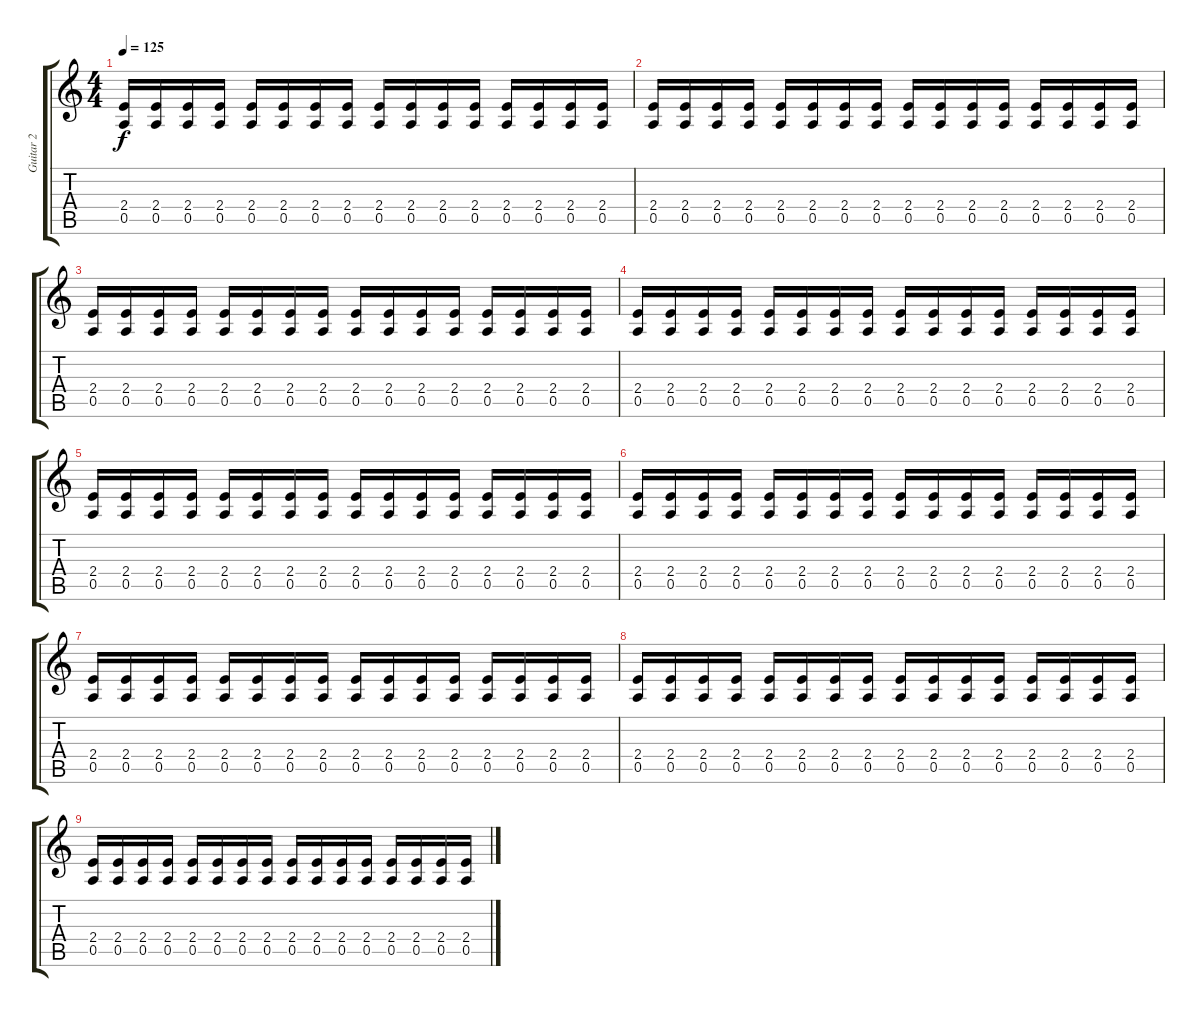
\track ("Guitar 2" "Guitar 2") {instrument overdrivenguitar}
\staff {score tabs}
\tuning (E4 B3 G3 D3 A2 E2) {hide}
\ts (4 4)
\tempo 125
\clef g2
\ks c
(2.4 0.5).16{dy f} (2.4 0.5).16 (2.4 0.5).16 (2.4 0.5).16 (2.4 0.5).16 (2.4 0.5).16 (2.4 0.5).16 (2.4 0.5).16 (2.4 0.5).16 (2.4 0.5).16 (2.4 0.5).16 (2.4 0.5).16 (2.4 0.5).16 (2.4 0.5).16 (2.4 0.5).16 (2.4 0.5).16 |
(2.4 0.5).16 (2.4 0.5).16 (2.4 0.5).16 (2.4 0.5).16 (2.4 0.5).16 (2.4 0.5).16 (2.4 0.5).16 (2.4 0.5).16 (2.4 0.5).16 (2.4 0.5).16 (2.4 0.5).16 (2.4 0.5).16 (2.4 0.5).16 (2.4 0.5).16 (2.4 0.5).16 (2.4 0.5).16 |
(2.4 0.5).16 (2.4 0.5).16 (2.4 0.5).16 (2.4 0.5).16 (2.4 0.5).16 (2.4 0.5).16 (2.4 0.5).16 (2.4 0.5).16 (2.4 0.5).16 (2.4 0.5).16 (2.4 0.5).16 (2.4 0.5).16 (2.4 0.5).16 (2.4 0.5).16 (2.4 0.5).16 (2.4 0.5).16 |
(2.4 0.5).16 (2.4 0.5).16 (2.4 0.5).16 (2.4 0.5).16 (2.4 0.5).16 (2.4 0.5).16 (2.4 0.5).16 (2.4 0.5).16 (2.4 0.5).16 (2.4 0.5).16 (2.4 0.5).16 (2.4 0.5).16 (2.4 0.5).16 (2.4 0.5).16 (2.4 0.5).16 (2.4 0.5).16 |
(2.4 0.5).16 (2.4 0.5).16 (2.4 0.5).16 (2.4 0.5).16 (2.4 0.5).16 (2.4 0.5).16 (2.4 0.5).16 (2.4 0.5).16 (2.4 0.5).16 (2.4 0.5).16 (2.4 0.5).16 (2.4 0.5).16 (2.4 0.5).16 (2.4 0.5).16 (2.4 0.5).16 (2.4 0.5).16 |
(2.4 0.5).16{volume 10} (2.4 0.5).16 (2.4 0.5).16 (2.4 0.5).16 (2.4 0.5).16 (2.4 0.5).16 (2.4 0.5).16 (2.4 0.5).16 (2.4 0.5).16 (2.4 0.5).16 (2.4 0.5).16 (2.4 0.5).16 (2.4 0.5).16 (2.4 0.5).16 (2.4 0.5).16 (2.4 0.5).16 |
(2.4 0.5).16{volume 6} (2.4 0.5).16 (2.4 0.5).16 (2.4 0.5).16 (2.4 0.5).16 (2.4 0.5).16 (2.4 0.5).16 (2.4 0.5).16 (2.4 0.5).16 (2.4 0.5).16 (2.4 0.5).16 (2.4 0.5).16 (2.4 0.5).16 (2.4 0.5).16 (2.4 0.5).16 (2.4 0.5).16 |
(2.4 0.5).16{volume 3} (2.4 0.5).16 (2.4 0.5).16 (2.4 0.5).16 (2.4 0.5).16 (2.4 0.5).16 (2.4 0.5).16 (2.4 0.5).16 (2.4 0.5).16 (2.4 0.5).16 (2.4 0.5).16 (2.4 0.5).16 (2.4 0.5).16 (2.4 0.5).16 (2.4 0.5).16 (2.4 0.5).16 |
(2.4 0.5).16{volume 0} (2.4 0.5).16 (2.4 0.5).16 (2.4 0.5).16 (2.4 0.5).16 (2.4 0.5).16 (2.4 0.5).16 (2.4 0.5).16 (2.4 0.5).16 (2.4 0.5).16 (2.4 0.5).16 (2.4 0.5).16 (2.4 0.5).16 (2.4 0.5).16 (2.4 0.5).16 (2.4 0.5).16
